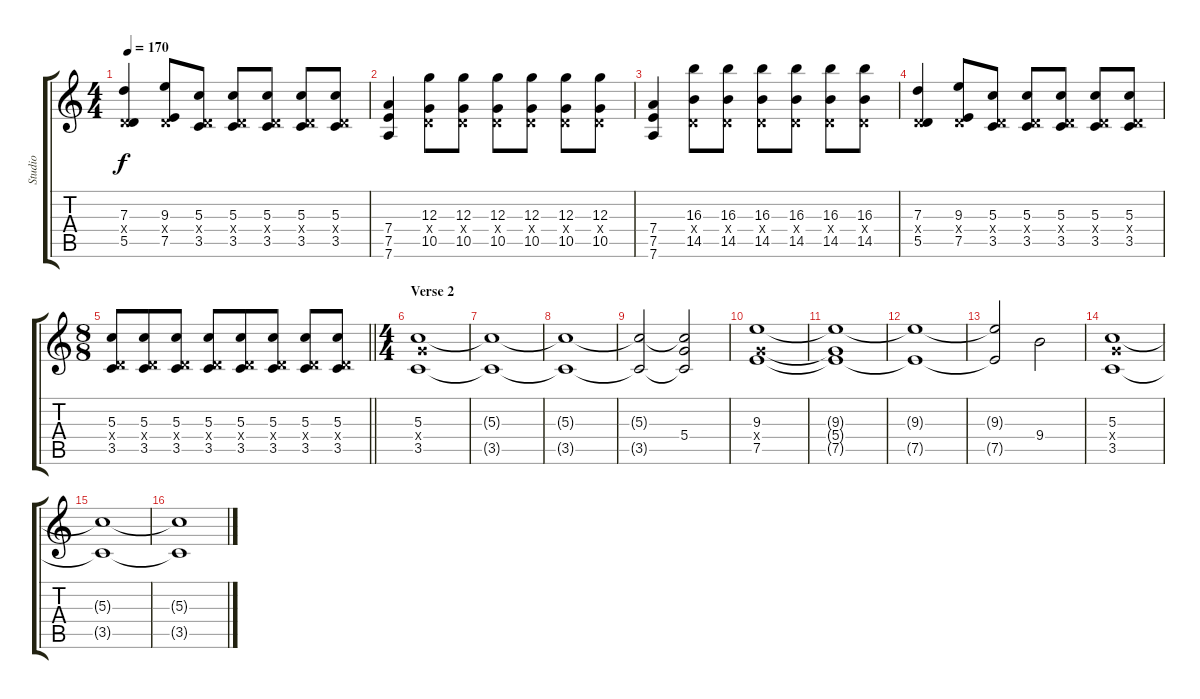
\track ("Studio" "Studio") {instrument distortionguitar}
\staff {score tabs}
\tuning (E4 B3 G3 D3 A2 D2) {hide}
\ts (4 4)
\tempo 170
\clef g2
\ks c
(7.3 0.4{x} 5.5).4{dy f} (9.3 0.4{x} 7.5).8 (5.3 0.4{x} 3.5).8 (5.3 0.4{x} 3.5).8 (5.3 0.4{x} 3.5).8 (5.3 0.4{x} 3.5).8 (5.3 0.4{x} 3.5).8 |
(7.4 7.5 7.6).4 (12.3 0.4{x} 10.5).8 (12.3 0.4{x} 10.5).8 (12.3 0.4{x} 10.5).8 (12.3 0.4{x} 10.5).8 (12.3 0.4{x} 10.5).8 (12.3 0.4{x} 10.5).8 |
(7.4 7.5 7.6).4 (16.3 0.4{x} 14.5).8 (16.3 0.4{x} 14.5).8 (16.3 0.4{x} 14.5).8 (16.3 0.4{x} 14.5).8 (16.3 0.4{x} 14.5).8 (16.3 0.4{x} 14.5).8 |
(7.3 0.4{x} 5.5).4 (9.3 0.4{x} 7.5).8 (5.3 0.4{x} 3.5).8 (5.3 0.4{x} 3.5).8 (5.3 0.4{x} 3.5).8 (5.3 0.4{x} 3.5).8 (5.3 0.4{x} 3.5).8 |
\ts (8 8)
\barLineRight lightlight
(5.3 0.4{x} 3.5).8 (5.3 0.4{x} 3.5).8 (5.3 0.4{x} 3.5).8 (5.3 0.4{x} 3.5).8 (5.3 0.4{x} 3.5).8 (5.3 0.4{x} 3.5).8 (5.3 0.4{x} 3.5).8 (5.3 0.4{x} 3.5).8 |
\ts (4 4)
\section ("" "Verse 2")
(5.3 5.4{x} 3.5).1 |
(5.3{t} 3.5{t}).1 |
(5.3{t} 3.5{t}).1 |
(5.3{t} 3.5{t}).2 (5.3{t} 5.4 3.5{t}).2 |
(9.3 5.4{x} 7.5).1 |
(9.3{t} 5.4{t} 7.5{t}).1 |
(9.3{t} 7.5{t}).1 |
(9.3{t} 7.5{t}).2 9.4.2 |
(5.3 5.4{x} 3.5).1 |
(5.3{t} 3.5{t}).1 |
(5.3{t} 3.5{t}).1
